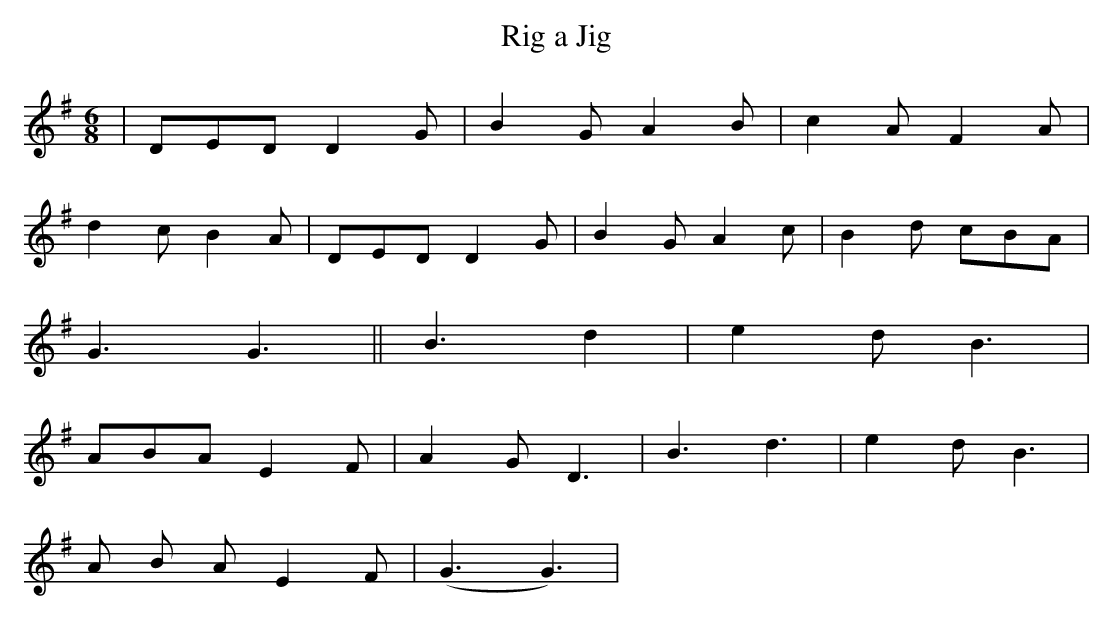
X:1
T:Rig a Jig
M:6/8
L:1/8
K:G
|DED D2G|B2G A2B|c2A F2A|
d2c B2A|DED D2G|B2G A2c|B2d cBA|
G3G3||B3d2|e2d B3|
ABA E2F|A2G D3|B3d3|e2d B3|
A B A E2F|(G3G3)|
